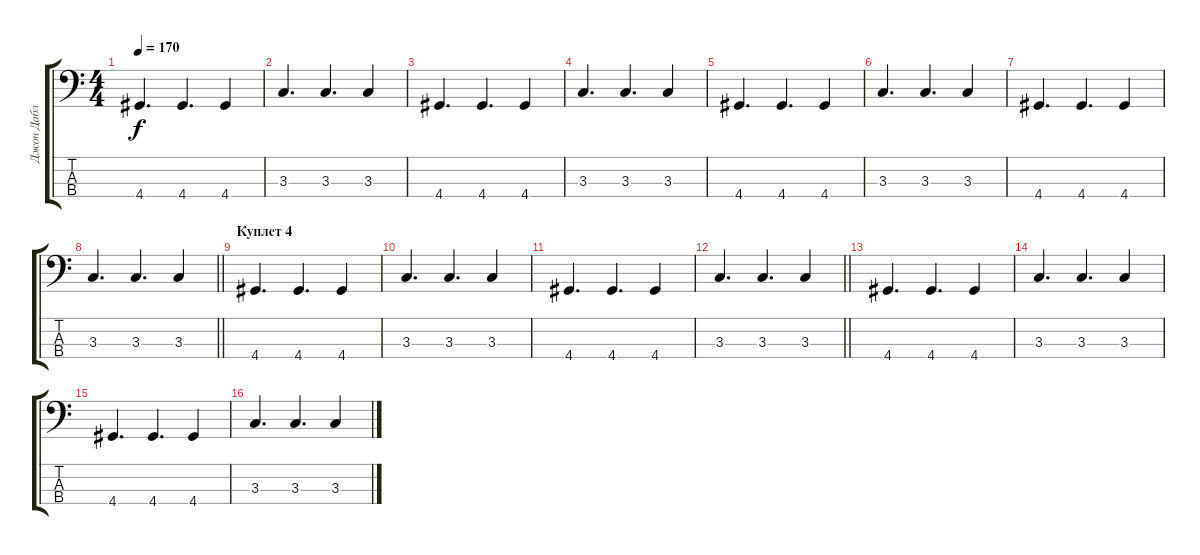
\track ("Джон Дабл" "Джон Дабл") {instrument electricbassfinger}
\staff {score tabs}
\tuning (G2 D2 A1 E1) {hide}
\ts (4 4)
\tempo 170
\clef f4
\ks c
4.4.4{d dy f} 4.4.4{d} 4.4.4 |
3.3.4{d} 3.3.4{d} 3.3.4 |
4.4.4{d} 4.4.4{d} 4.4.4 |
3.3.4{d} 3.3.4{d} 3.3.4 |
4.4.4{d} 4.4.4{d} 4.4.4 |
3.3.4{d} 3.3.4{d} 3.3.4 |
4.4.4{d} 4.4.4{d} 4.4.4 |
\barLineRight lightlight
3.3.4{d} 3.3.4{d} 3.3.4 |
\section ("" "Куплет 4")
4.4.4{d} 4.4.4{d} 4.4.4 |
3.3.4{d} 3.3.4{d} 3.3.4 |
4.4.4{d} 4.4.4{d} 4.4.4 |
\barLineRight lightlight
3.3.4{d} 3.3.4{d} 3.3.4 |
4.4.4{d} 4.4.4{d} 4.4.4 |
3.3.4{d} 3.3.4{d} 3.3.4 |
4.4.4{d} 4.4.4{d} 4.4.4 |
3.3.4{d} 3.3.4{d} 3.3.4
